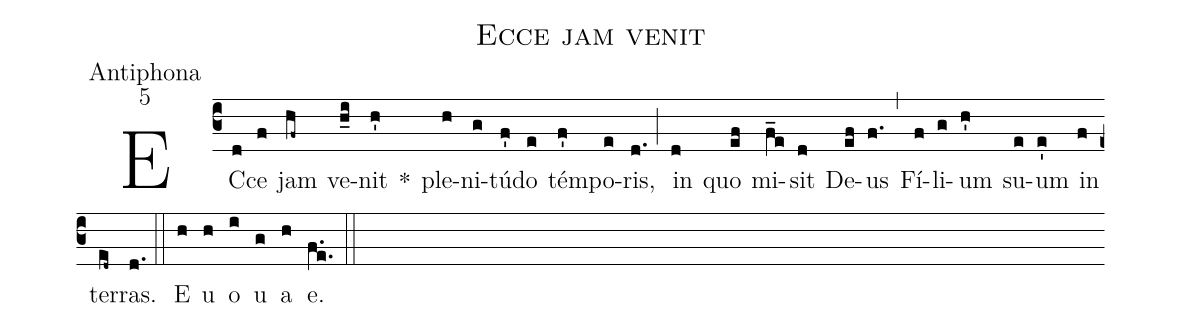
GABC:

name:Ecce jam venit;
office-part:Antiphona;
mode:5;
%%
(c3) EC(d)ce(f) jam(hf~) ve(h_i)nit(h') *() ple(h)ni(g)tú(f')do(e) tém(f')po(e)ris,(d.) (;) in(d) quo(ef) mi(f_e)sit(d) De(ef)us(f.) (,) Fí(f)li(g)um(h') su(e)um(e') in(f) ter(ed~)ras.(d.) (::) E(h) u(h) o(i) u(g) a(h) e.(f.e.) (::)
